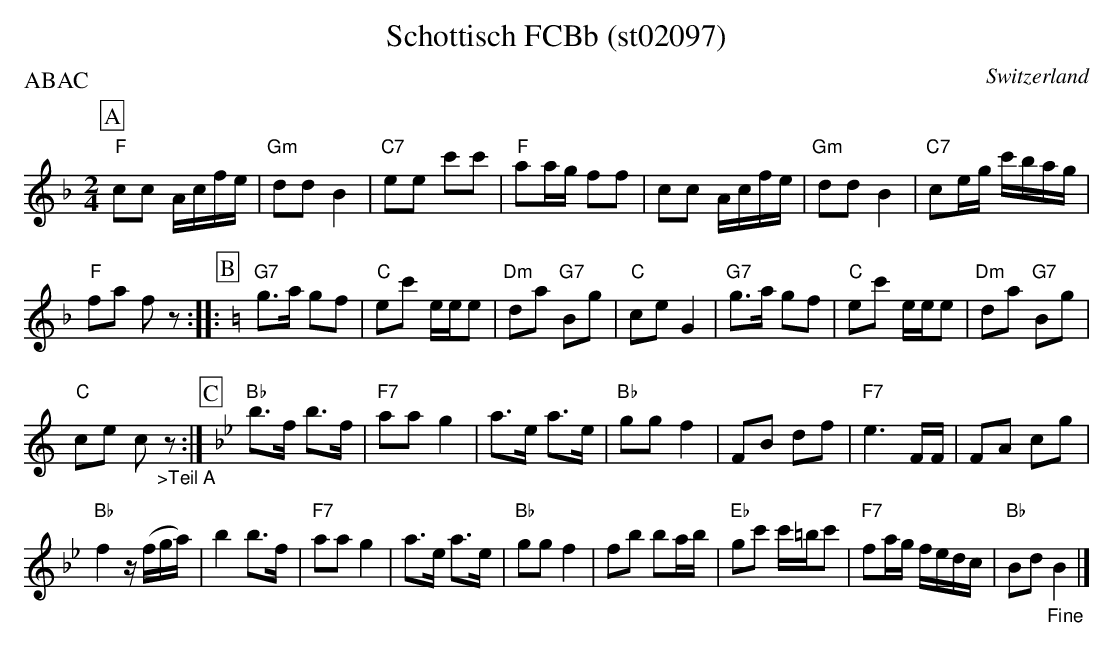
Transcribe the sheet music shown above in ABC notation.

X:1
T:Schottisch FCBb (st02097)
O:Switzerland
P:ABAC
M:2/4
L:1/8
K:F major
[P:A] "F"cc A/c/f/e/ | "Gm"ddB2 | "C7"ee c'c' | "F"aa/g/ ff | cc A/c/f/e/ | "Gm"ddB2 | "C7"ce/g/ c'/b/a/g/ |
"F"fa fz :: [P:B] [K:C] "G7"g>a gf | "C"ec' e/e/e | "Dm"da "G7"Bg | "C"ceG2 | "G7"g>a gf | "C"ec' e/e/e | "Dm"da "G7"Bg |
"C"ce c"_>Teil A"z :| [P:C] [K:Bb] "Bb"b>f b>f | "F7"aag2 | a>e a>e | "Bb"ggf2 | FB df | "F7"e3F/F/ | FA cg |
"Bb"f2 z/(f/g/a/) | b2b>f | "F7"aag2 | a>e a>e | "Bb"ggf2 | fb ba/b/ | "Eb"gc' c'/=b/c' | "F7"fa/g/ f/e/d/c/ | "Bb"Bd"_Fine"B2 |]
